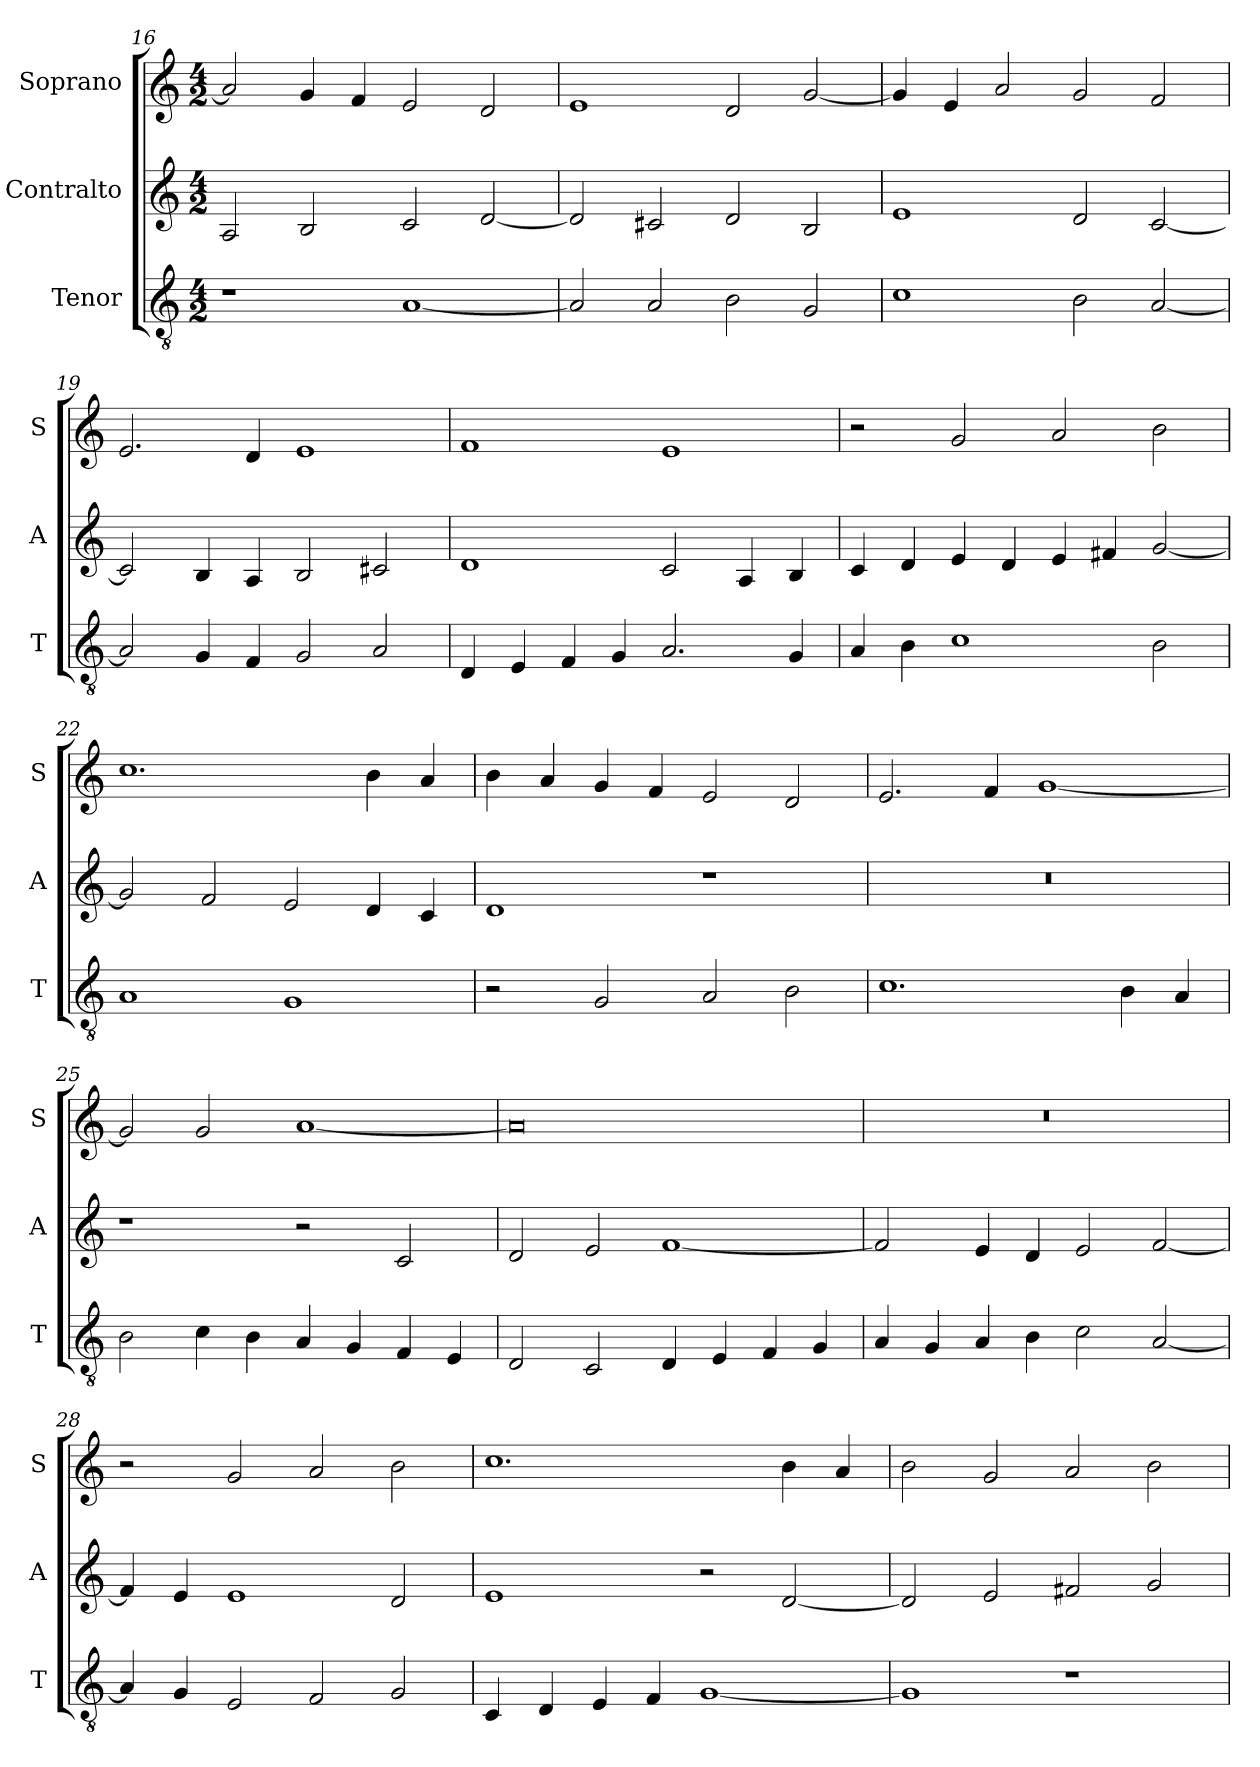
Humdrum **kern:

**kern	**kern	**kern
*part3	*part2	*part1
*staff3	*staff2	*staff1
*I"Tenor	*I"Contralto	*I"Soprano
*I'T	*I'A	*I'S
*clefGv2	*clefG2	*clefG2
*k[]	*k[]	*k[]
*E:phr	*E:phr	*E:phr
*M4/2	*M4/2	*M4/2
=16	=16	=16
1r	2A	2a]
.	2B	4g
.	.	4f
[1A	2c	2e
.	[2d	2d
=17	=17	=17
2A]	2d]	1e
2A	2c#X	.
2B	2d	2d
2G	2B	[2g
=18	=18	=18
1c	1e	4g]
.	.	4e
.	.	2a
2B	2d	2g
[2A	[2c	2f
=19	=19	=19
2A]	2c]	2.e
4G	4B	.
4F	4A	4d
2G	2B	1e
2A	2c#X	.
=20	=20	=20
4D	1d	1f
4E	.	.
4F	.	.
4G	.	.
2.A	2c	1e
.	4A	.
4G	4B	.
=21	=21	=21
4A	4c	2r
4B	4d	.
1c	4e	2g
.	4d	.
.	4e	2a
.	4f#X	.
2B	[2g	2b
=22	=22	=22
1A	2g]	1.cc
.	2f	.
1G	2e	.
.	4d	4b
.	4c	4a
=23	=23	=23
2r	1d	4b
.	.	4a
2G	.	4g
.	.	4f
2A	1r	2e
2B	.	2d
=24	=24	=24
1.c	0r	2.e
.	.	4f
.	.	[1g
4B	.	.
4A	.	.
=25	=25	=25
2B	1r	2g]
4c	.	2g
4B	.	.
4A	2r	[1a
4G	.	.
4F	2c	.
4E	.	.
=26	=26	=26
2D	2d	0a]
2C	2e	.
4D	[1f	.
4E	.	.
4F	.	.
4G	.	.
=27	=27	=27
4A	2f]	0r
4G	.	.
4A	4e	.
4B	4d	.
2c	2e	.
[2A	[2f	.
=28	=28	=28
4A]	4f]	2r
4G	4e	.
2E	1e	2g
2F	.	2a
2G	2d	2b
=29	=29	=29
4C	1e	1.cc
4D	.	.
4E	.	.
4F	.	.
[1G	2r	.
.	[2d	4b
.	.	4a
=30	=30	=30
1G]	2d]	2b
.	2e	2g
1r	2f#X	2a
.	2g	2b
=	=	=
*-	*-	*-
